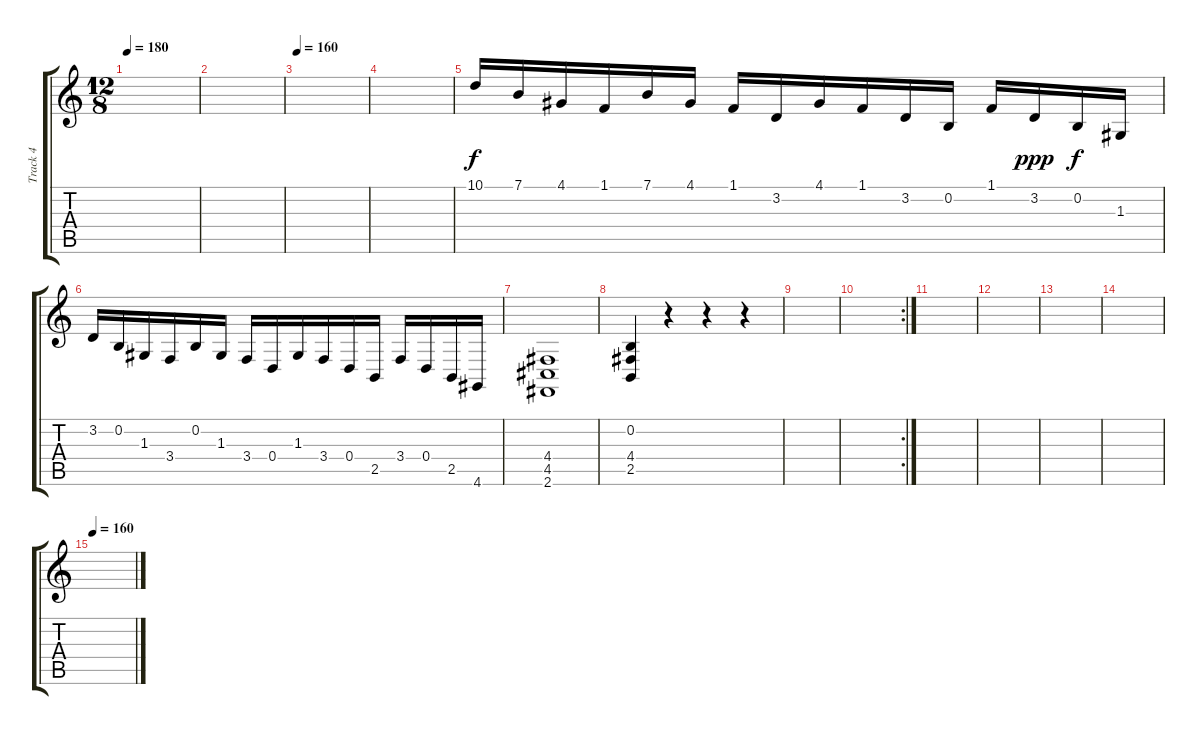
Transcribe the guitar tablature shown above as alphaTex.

\track ("Track 4" "Track 4") {instrument brightacousticpiano}
\staff {score tabs}
\tuning (E4 B3 G3 D3 A2 E2) {hide}
\ts (12 8)
\tempo 180
\clef g2
\ks c
|
|
\tempo 160
|
|
10.1.16 7.1.16 4.1.16 1.1.16 7.1.16 4.1.16 1.1.16 3.2.16 4.1.16 1.1.16 3.2.16 0.2.16 1.1.16 3.2.16{dy ppp} 0.2.16{dy f} 1.3.16 |
3.2.16 0.2.16 1.3.16 3.4.16 0.2.16 1.3.16 3.4.16 0.4.16 1.3.16 3.4.16 0.4.16 2.5.16 3.4.16 0.4.16 2.5.16 4.6.16 |
(4.4 4.5 2.6).1 |
(0.2 4.4 2.5).4 r.4 r.4 r.4 |
|
\rc 2
|
|
|
|
|
\tempo 160
